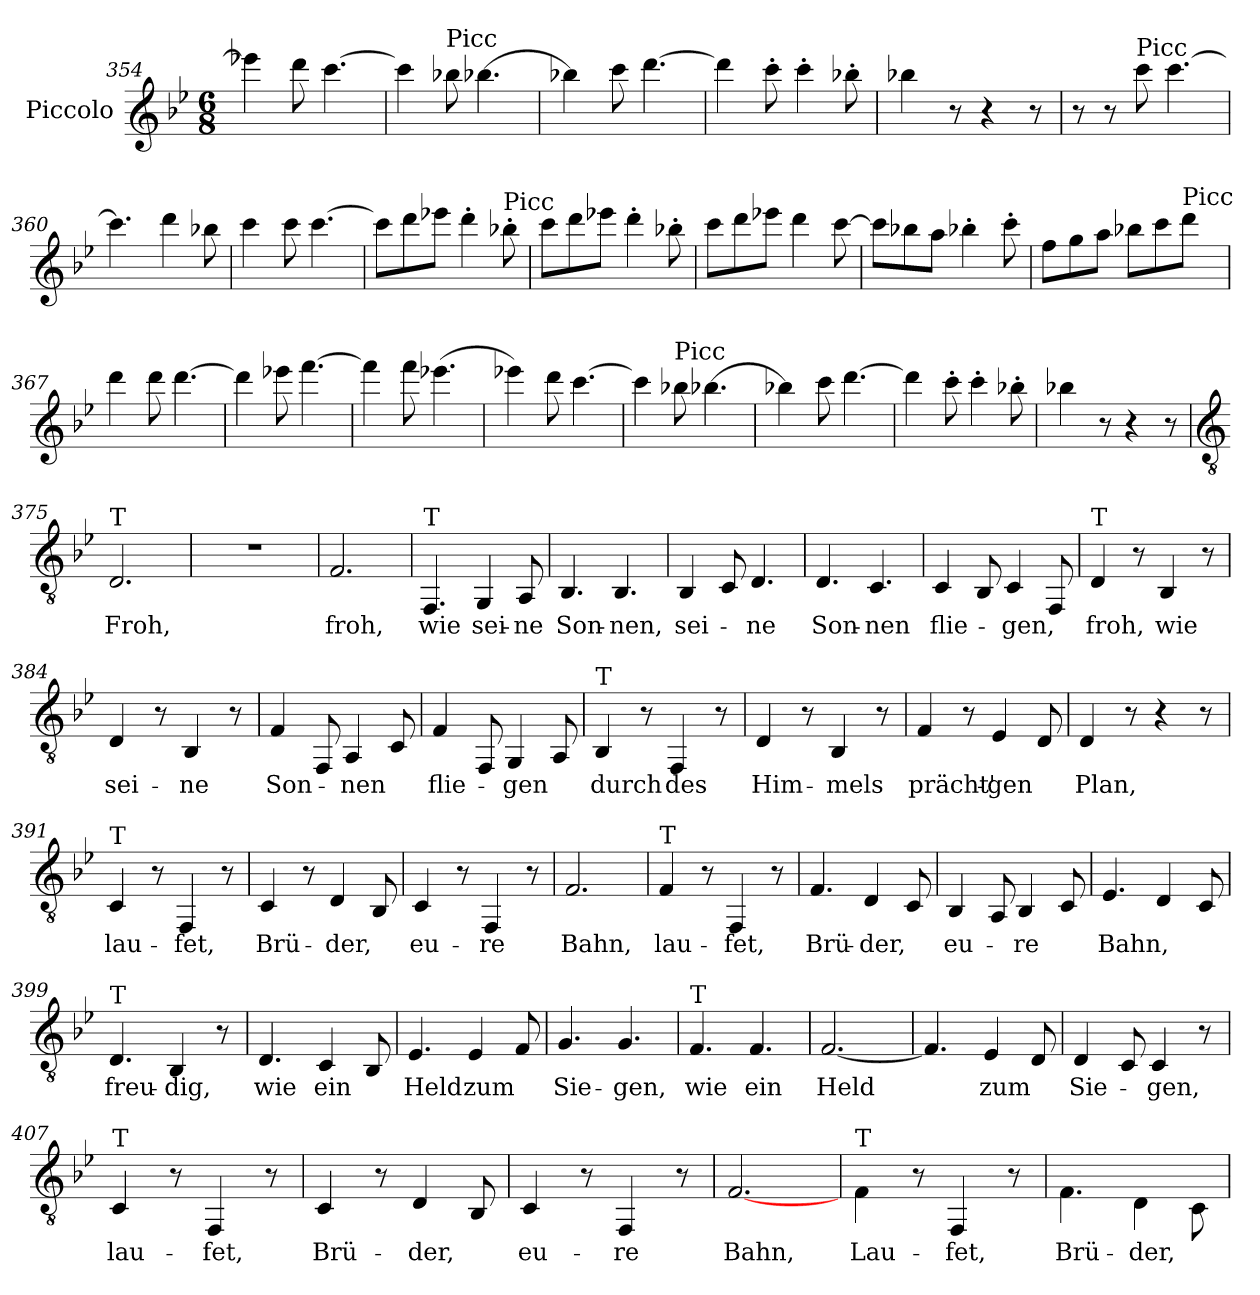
**kern	**text
*part1	*part1
*staff1	*staff1
*I"Piccolo	*
*I'Picc	*
*clefG2	*
*ITrd-7c-12	*
*k[b-e-]	*
*M6/8	*
=354	=354
4eeee-X]	.
8dddd	.
[4.cccc	.
=355	=355
4cccc]	.
!LO:TX:a:t=Picc	!
8bbb-X	.
[4.bbb-X	.
!!LO:PB:g=z
=356	=356
4bbb-X]	.
8cccc	.
[4.dddd	.
=357	=357
4dddd]	.
8cccc'	.
4cccc'	.
8bbb-X'	.
=358	=358
4bbb-X	.
8r	.
4r	.
8r	.
=359	=359
8r	.
8r	.
!LO:TX:a:t=Picc	!
8cccc	.
[4.cccc	.
=360	=360
4.cccc]	.
4dddd	.
8bbb-X	.
=361	=361
4cccc	.
8cccc	.
[4.cccc	.
=362	=362
8cccc\L]	.
8dddd\	.
8eeee-X\J	.
4dddd'	.
!LO:TX:a:t=Picc	!
8bbb-X'	.
=363	=363
8cccc\L	.
8dddd\	.
8eeee-X\J	.
4dddd'	.
8bbb-X'	.
=364	=364
8cccc\L	.
8dddd\	.
8eeee-X\J	.
4dddd	.
[8cccc	.
=365	=365
8cccc\L]	.
8bbb-X\	.
8aaa\J	.
4bbb-X'	.
8cccc'	.
=366	=366
8fff\L	.
8ggg\	.
8aaa\J	.
8bbb-X\L	.
8cccc\	.
!LO:TX:a:t=Picc	!
8dddd\J	.
=367	=367
4dddd	.
8dddd	.
[4.dddd	.
=368	=368
4dddd]	.
8eeee-X	.
[4.ffff	.
!!LO:PB:g=z
=369	=369
4ffff]	.
8ffff	.
[4.eeee-X	.
=370	=370
4eeee-X]	.
8dddd	.
[4.cccc	.
=371	=371
4cccc]	.
!LO:TX:a:t=Picc	!
8bbb-X	.
[4.bbb-X	.
=372	=372
4bbb-X]	.
8cccc	.
[4.dddd	.
=373	=373
4dddd]	.
8cccc'	.
4cccc'	.
8bbb-X'	.
=374	=374
4bbb-X	.
8r	.
4r	.
8r	.
=375	=375
*clefGv2	*
!LO:TX:a:t=T	!
!	!LO:LY:b
2.d	Froh,
=376	=376
2.r	.
=377	=377
!	!LO:LY:b
2.f	froh,
=378	=378
!LO:TX:a:t=T	!
!	!LO:LY:b
4.F	wie
!	!LO:LY:b
4G	sei-
!	!LO:LY:b
8A	-ne
=379	=379
!	!LO:LY:b
4.B-	Son-
!	!LO:LY:b
4.B-	-nen,
=380	=380
!	!LO:LY:b
4B-	sei-
8c	.
!	!LO:LY:b
4.d	-ne
=381	=381
!	!LO:LY:b
4.d	Son-
!	!LO:LY:b
4.c	-nen
=382	=382
!	!LO:LY:b
4c	flie-
8B-	.
!	!LO:LY:b
4c	-gen,
8F	.
!!LO:PB:g=z
=383	=383
!LO:TX:a:t=T	!
!	!LO:LY:b
4d	froh,
8r	.
!	!LO:LY:b
4B-	wie
8r	.
=384	=384
!	!LO:LY:b
4d	sei-
8r	.
!	!LO:LY:b
4B-	-ne
8r	.
=385	=385
!	!LO:LY:b
4f	Son-
8F	.
!	!LO:LY:b
4A	-nen
8c	.
=386	=386
!	!LO:LY:b
4f	flie-
8F	.
!	!LO:LY:b
4G	-gen
8A	.
=387	=387
!LO:TX:a:t=T	!
!	!LO:LY:b
4B-	durch
8r	.
!	!LO:LY:b
4F	des
8r	.
=388	=388
!	!LO:LY:b
4d	Him-
8r	.
!	!LO:LY:b
4B-	-mels
8r	.
=389	=389
!	!LO:LY:b
4f	prächt'-
8r	.
!	!LO:LY:b
4e-	-gen
8d	.
=390	=390
!	!LO:LY:b
4d	Plan,
8r	.
4r	.
8r	.
=391	=391
!LO:TX:a:t=T	!
!	!LO:LY:b
4c	lau-
8r	.
!	!LO:LY:b
4F	-fet,
8r	.
=392	=392
!	!LO:LY:b
4c	Brü-
8r	.
!	!LO:LY:b
4d	-der,
8B-	.
=393	=393
!	!LO:LY:b
4c	eu-
8r	.
!	!LO:LY:b
4F	-re
8r	.
=394	=394
!	!LO:LY:b
2.f	Bahn,
=395	=395
!LO:TX:a:t=T	!
!	!LO:LY:b
4f	lau-
8r	.
!	!LO:LY:b
4F	-fet,
8r	.
!!LO:PB:g=z
=396	=396
!	!LO:LY:b
4.f	Brü-
!	!LO:LY:b
4d	-der,
8c	.
=397	=397
!	!LO:LY:b
4B-	eu-
8A	.
!	!LO:LY:b
4B-	-re
8c	.
=398	=398
!	!LO:LY:b
4.e-	Bahn,
4d	.
8c	.
=399	=399
!LO:TX:a:t=T	!
!	!LO:LY:b
4.d	freu-
!	!LO:LY:b
4B-	-dig,
8r	.
=400	=400
!	!LO:LY:b
4.d	wie
!	!LO:LY:b
4c	ein
8B-	.
=401	=401
!	!LO:LY:b
4.e-	Held
!	!LO:LY:b
4e-	zum
8f	.
=402	=402
!	!LO:LY:b
4.g	Sie-
!	!LO:LY:b
4.g	-gen,
=403	=403
!LO:TX:a:t=T	!
!	!LO:LY:b
4.f	wie
!	!LO:LY:b
4.f	ein
=404	=404
!	!LO:LY:b
[2.f	Held
=405	=405
4.f]	.
!	!LO:LY:b
4e-	zum
8d	.
=406	=406
!	!LO:LY:b
4d	Sie-
8c	.
!	!LO:LY:b
4c	-gen,
8r	.
=407	=407
!LO:TX:a:t=T	!
!	!LO:LY:b
4c	lau-
8r	.
!	!LO:LY:b
4F	-fet,
8r	.
=408	=408
!	!LO:LY:b
4c	Brü-
8r	.
!	!LO:LY:b
4d	-der,
8B-	.
!!LO:PB:g=z
=409	=409
!	!LO:LY:b
4c	eu-
8r	.
!	!LO:LY:b
4F	-re
8r	.
=410	=410
!	!LO:LY:b
[2.f	Bahn,
=411	=411
!LO:TX:a:t=T	!
!	!LO:LY:b
4f\	Lau-
8r	.
!	!LO:LY:b
4F	-fet,
8r	.
=412	=412
!	!LO:LY:b
4.f\	Brü-
!	!LO:LY:b
4d\	-der,
8c\	.
=	=
*-	*-
